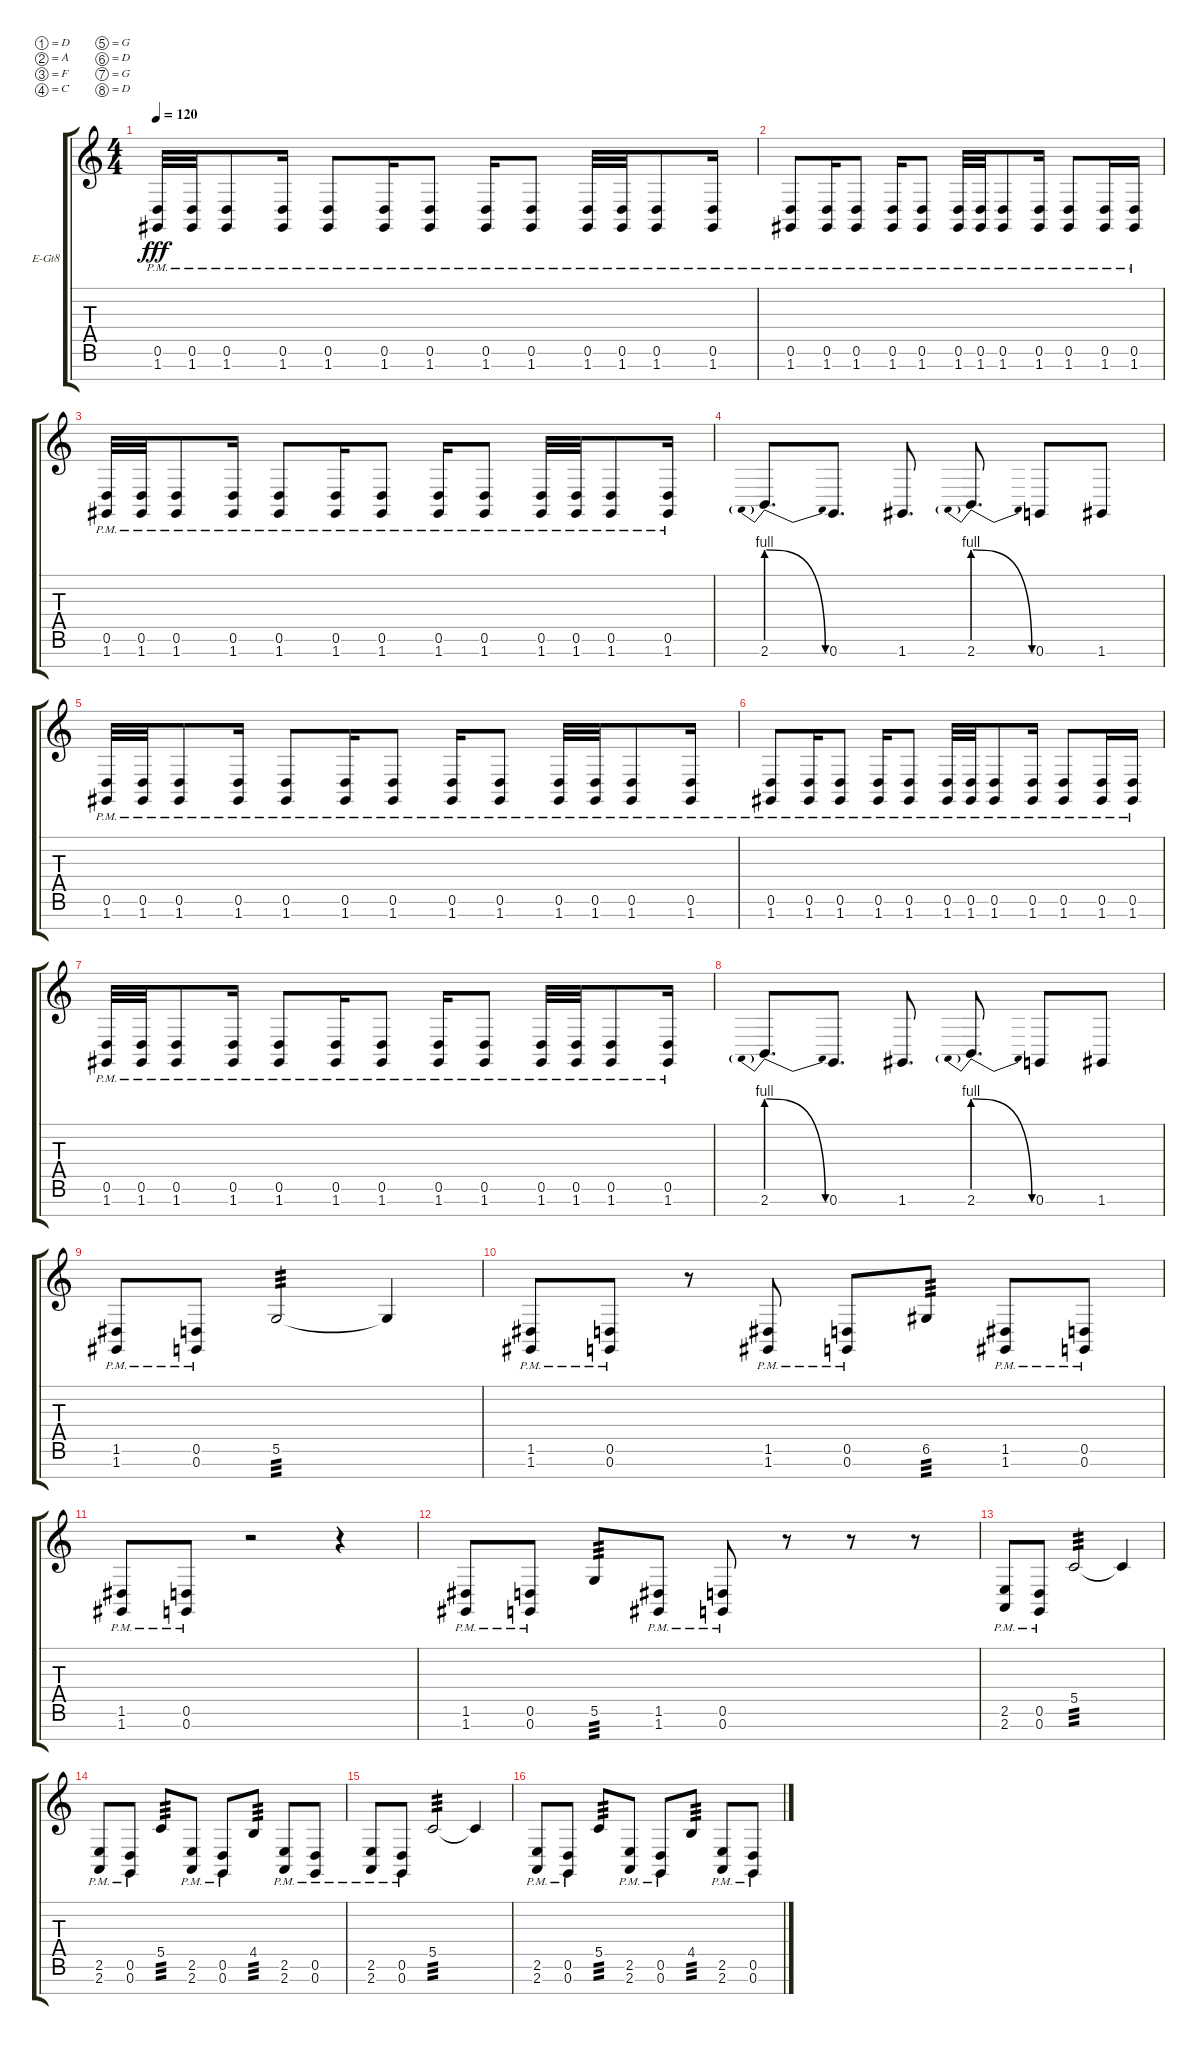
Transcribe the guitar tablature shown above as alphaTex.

\bracketExtendMode groupsimilarinstruments
\firstSystemTrackNameOrientation horizontal
\otherSystemsTrackNameOrientation horizontal
\track ("Jae" "E-Gt8") {instrument distortionguitar}
\staff {score tabs}
\tuning (D4 A3 F3 C3 G2 D2 G1 D1)
\ts (4 4)
\tempo 120
\clef g2
\ks c
(1.7{pm} 0.6{pm}).32{dy fff instrument distortionguitar} (1.7{pm} 0.6{pm}).32 (1.7{pm} 0.6{pm}).8 (1.7{pm} 0.6{pm}).16 (1.7{pm} 0.6{pm}).8 (1.7{pm} 0.6{pm}).16 (1.7{pm} 0.6{pm}).8 (1.7{pm} 0.6{pm}).16 (1.7{pm} 0.6{pm}).8 (1.7{pm} 0.6{pm}).32 (1.7{pm} 0.6{pm}).32 (1.7{pm} 0.6{pm}).8 (1.7{pm} 0.6{pm}).16 |
(1.7{pm} 0.6{pm}).8 (1.7{pm} 0.6{pm}).16 (1.7{pm} 0.6{pm}).8 (1.7{pm} 0.6{pm}).16 (1.7{pm} 0.6{pm}).8 (1.7{pm} 0.6{pm}).32 (1.7{pm} 0.6{pm}).32 (1.7{pm} 0.6{pm}).8 (1.7{pm} 0.6{pm}).16 (1.7{pm} 0.6{pm}).8 (1.7{pm} 0.6{pm}).16 (1.7{pm} 0.6{pm}).16 |
(1.7{pm} 0.6{pm}).32 (1.7{pm} 0.6{pm}).32 (1.7{pm} 0.6{pm}).8 (1.7{pm} 0.6{pm}).16 (1.7{pm} 0.6{pm}).8 (1.7{pm} 0.6{pm}).16 (1.7{pm} 0.6{pm}).8 (1.7{pm} 0.6{pm}).16 (1.7{pm} 0.6{pm}).8 (1.7{pm} 0.6{pm}).32 (1.7{pm} 0.6{pm}).32 (1.7{pm} 0.6{pm}).8 (1.7{pm} 0.6{pm}).16 |
2.7{be (prebendrelease 0 4 59.4 0)}.8{d} 0.7.8{d} 1.7.8{d} 2.7{be (prebendrelease 0 4 59.4 0)}.8{d} 0.7.8 1.7.8 |
(1.7{pm} 0.6{pm}).32 (1.7{pm} 0.6{pm}).32 (1.7{pm} 0.6{pm}).8 (1.7{pm} 0.6{pm}).16 (1.7{pm} 0.6{pm}).8 (1.7{pm} 0.6{pm}).16 (1.7{pm} 0.6{pm}).8 (1.7{pm} 0.6{pm}).16 (1.7{pm} 0.6{pm}).8 (1.7{pm} 0.6{pm}).32 (1.7{pm} 0.6{pm}).32 (1.7{pm} 0.6{pm}).8 (1.7{pm} 0.6{pm}).16 |
(1.7{pm} 0.6{pm}).8 (1.7{pm} 0.6{pm}).16 (1.7{pm} 0.6{pm}).8 (1.7{pm} 0.6{pm}).16 (1.7{pm} 0.6{pm}).8 (1.7{pm} 0.6{pm}).32 (1.7{pm} 0.6{pm}).32 (1.7{pm} 0.6{pm}).8 (1.7{pm} 0.6{pm}).16 (1.7{pm} 0.6{pm}).8 (1.7{pm} 0.6{pm}).16 (1.7{pm} 0.6{pm}).16 |
(1.7{pm} 0.6{pm}).32 (1.7{pm} 0.6{pm}).32 (1.7{pm} 0.6{pm}).8 (1.7{pm} 0.6{pm}).16 (1.7{pm} 0.6{pm}).8 (1.7{pm} 0.6{pm}).16 (1.7{pm} 0.6{pm}).8 (1.7{pm} 0.6{pm}).16 (1.7{pm} 0.6{pm}).8 (1.7{pm} 0.6{pm}).32 (1.7{pm} 0.6{pm}).32 (1.7{pm} 0.6{pm}).8 (1.7{pm} 0.6{pm}).16 |
2.7{be (prebendrelease 0 4 59.4 0)}.8{d} 0.7.8{d} 1.7.8{d} 2.7{be (prebendrelease 0 4 59.4 0)}.8{d} 0.7.8 1.7.8 |
(1.7{pm} 1.6{pm}).8 (0.7{pm} 0.6{pm}).8 5.6.2{tp 3} 5.6{t}.4 |
(1.7{pm} 1.6{pm}).8 (0.6{pm} 0.7{pm}).8 r.8 (1.7{pm} 1.6{pm}).8 (0.6{pm} 0.7{pm}).8 6.6.8{tp 3} (1.7{pm} 1.6{pm}).8 (0.6{pm} 0.7{pm}).8 |
(1.7{pm} 1.6{pm}).8 (0.7{pm} 0.6{pm}).8 r.2 r.4 |
(1.7{pm} 1.6{pm}).8 (0.6{pm} 0.7{pm}).8 5.6.8{tp 3} (1.7{pm} 1.6{pm}).8 (0.6{pm} 0.7{pm}).8 r.8 r.8 r.8 |
(2.7{pm} 2.6{pm}).8 (0.7{pm} 0.6{pm}).8 5.5.2{tp 3} 5.5{t}.4 |
(2.7{pm} 2.6{pm}).8 (0.6{pm} 0.7{pm}).8 5.5.8{tp 3} (2.7{pm} 2.6{pm}).8 (0.6{pm} 0.7{pm}).8 4.5.8{tp 3} (2.7{pm} 2.6{pm}).8 (0.6{pm} 0.7{pm}).8 |
(2.7{pm} 2.6{pm}).8 (0.7{pm} 0.6{pm}).8 5.5.2{tp 3} 5.5{t}.4 |
(2.7{pm} 2.6{pm}).8 (0.6{pm} 0.7{pm}).8 5.5.8{tp 3} (2.7{pm} 2.6{pm}).8 (0.6{pm} 0.7{pm}).8 4.5.8{tp 3} (2.7{pm} 2.6{pm}).8 (0.6{pm} 0.7{pm}).8
